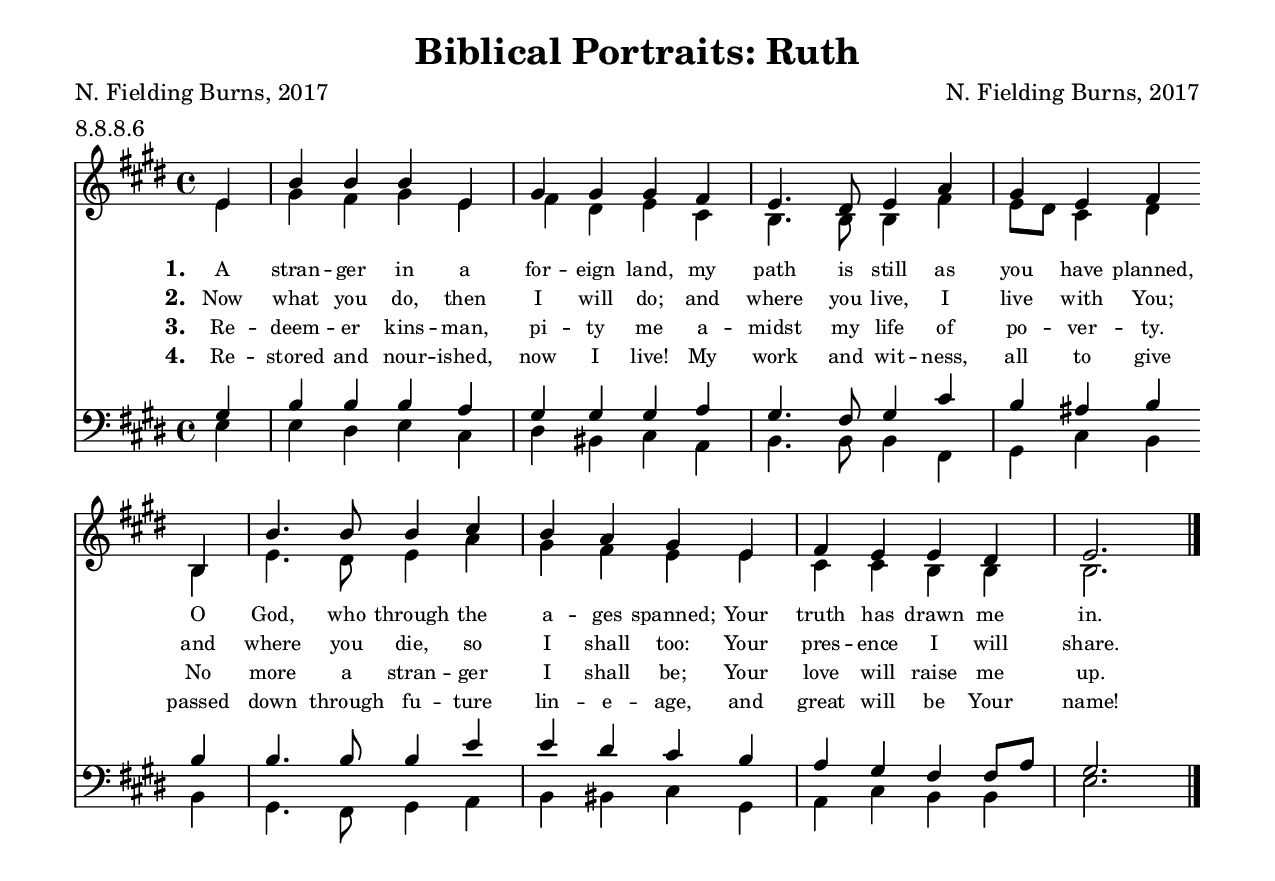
\include "hymn.ily"

\header
{
  title = "Biblical Portraits: Ruth"
  poet = "N. Fielding Burns, 2017"
  composer = "N. Fielding Burns, 2017"
  tune = "Kinsman Redeemer"
  meter = "8.8.8.6"
}

global =
{
  \time 4/4
  \key e \major
}

stanzas = <<
  \new Lyrics \lyricsto "sopranos" {
    \set stanza = "1. "

    A stran -- ger in a for -- eign land,
    my path is still as you have planned,
    O God, who through the a -- ges spanned;
    Your truth has drawn me in.
  }

  \new Lyrics \lyricsto "sopranos" {
    \set stanza = "2. "

    Now what you do, then I will do;
    and where you live, I live with You;
    and where you die, so I shall too:
    Your pres -- ence I will share.
  }

  \new Lyrics \lyricsto "sopranos" {
    \set stanza = "3. "

    Re -- deem -- er kins -- man, pi -- ty me
    a -- midst my life of po -- ver -- ty.
    No more a stran -- ger I shall be;
    Your love will raise me up.
  }

  \new Lyrics \lyricsto "sopranos" {
    \set stanza = "4. "

    Re -- stored and nour -- ished, now I live!
    My work and wit -- ness, all to give
    passed down through fu -- ture lin -- e -- age,
    and great will be Your name!
  }
>>

soprano = \relative c' {
  \partial 4

  e4
  b' b b e,
  gis gis gis

  fis4
  e4. dis8 e4 a
  gis e fis

  \linebreak

  b,4
  b'4. b8 b4 cis
  b a gis

  e4
  fis e e dis
  e2.

  \bar "|."
}

alto = \relative c' {
  e4
  gis fis gis e
  fis dis e

  cis4
  b4. b8 b4 fis'
  e8 dis cis4 dis

  b4
  e4. dis8 e4 a
  gis fis e

  e4
  cis cis b b
  b2.
}

tenor = \relative c' {
  gis4
  b b b a
  gis gis gis

  a4
  gis4. fis8 gis4 cis
  b ais b

  b4
  b4. b8 b4 e
  e dis cis

  b4
  a gis fis fis8 a
  gis2.
}

bass = \relative c {
  e4
  e dis e cis
  dis bis cis

  a4
  b4. b8 b4 fis
  gis cis b

  b4
  gis4. fis8 gis4 a
  b bis cis

  gis4
  a cis b b
  e2.

}

\include "hymn-template.ily"